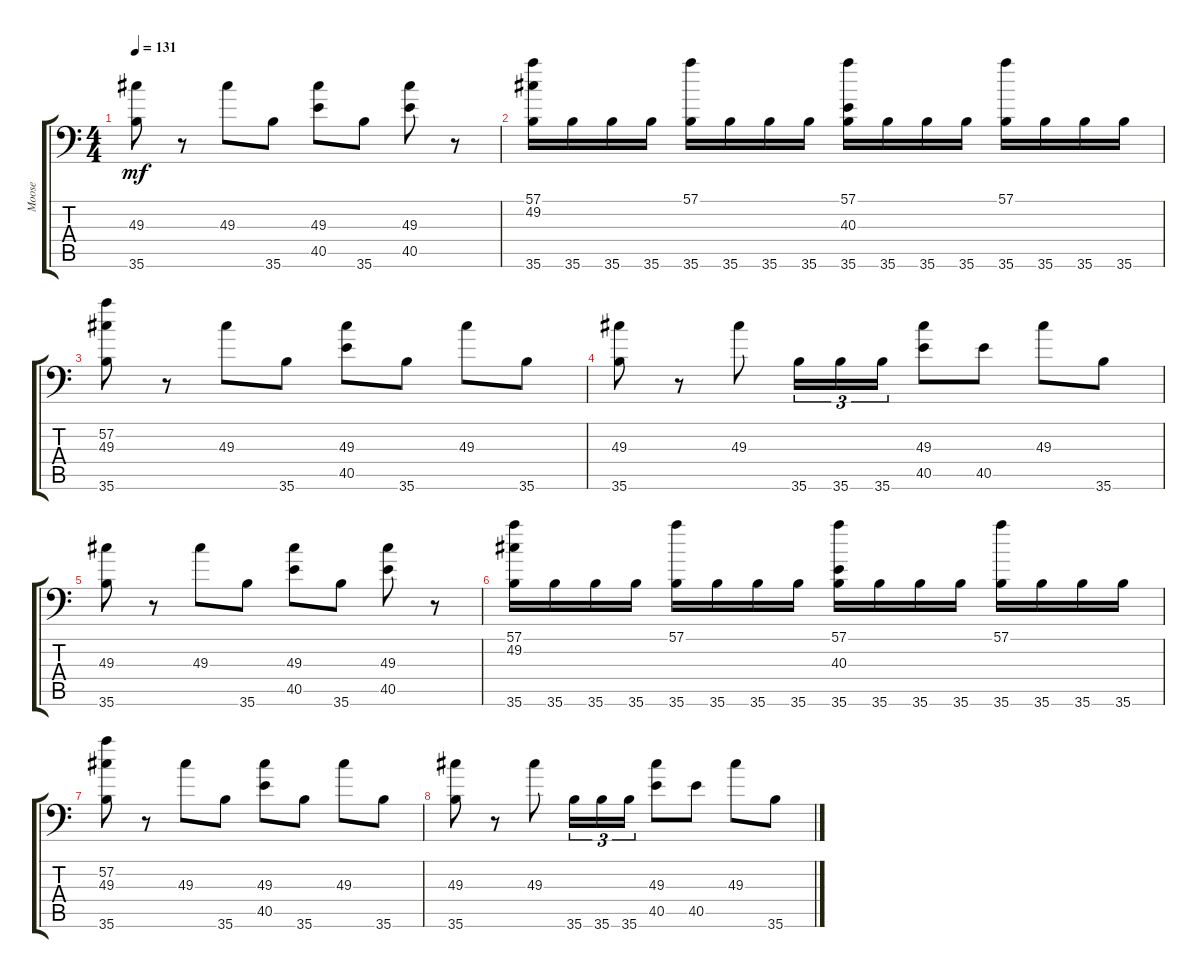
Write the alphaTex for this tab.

\track ("Moose" "Moose") {instrument acousticgrandpiano}
\staff {score tabs}
\tuning (C-1 C-1 C-1 C-1 C-1 C-1) {hide}
\ts (4 4)
\tempo 131
\clef f4
\ks c
(49.3 35.6).8{dy mf} r.8 49.3.8 35.6.8 (49.3 40.5).8 35.6.8 (49.3 40.5).8 r.8 |
(57.1 49.2 35.6).16 35.6.16 35.6.16 35.6.16 (57.1 35.6).16 35.6.16 35.6.16 35.6.16 (57.1 40.3 35.6).16 35.6.16 35.6.16 35.6.16 (57.1 35.6).16 35.6.16 35.6.16 35.6.16 |
(57.2 49.3 35.6).8 r.8 49.3.8 35.6.8 (49.3 40.5).8 35.6.8 49.3.8 35.6.8 |
(49.3 35.6).8 r.8 49.3.8 35.6.16{tu (3 2)} 35.6.16{tu (3 2)} 35.6.16{tu (3 2)} (49.3 40.5).8 40.5.8 49.3.8 35.6.8 |
(49.3 35.6).8 r.8 49.3.8 35.6.8 (49.3 40.5).8 35.6.8 (49.3 40.5).8 r.8 |
(57.1 49.2 35.6).16 35.6.16 35.6.16 35.6.16 (57.1 35.6).16 35.6.16 35.6.16 35.6.16 (57.1 40.3 35.6).16 35.6.16 35.6.16 35.6.16 (57.1 35.6).16 35.6.16 35.6.16 35.6.16 |
(57.2 49.3 35.6).8 r.8 49.3.8 35.6.8 (49.3 40.5).8 35.6.8 49.3.8 35.6.8 |
(49.3 35.6).8 r.8 49.3.8 35.6.16{tu (3 2)} 35.6.16{tu (3 2)} 35.6.16{tu (3 2)} (49.3 40.5).8 40.5.8 49.3.8 35.6.8
